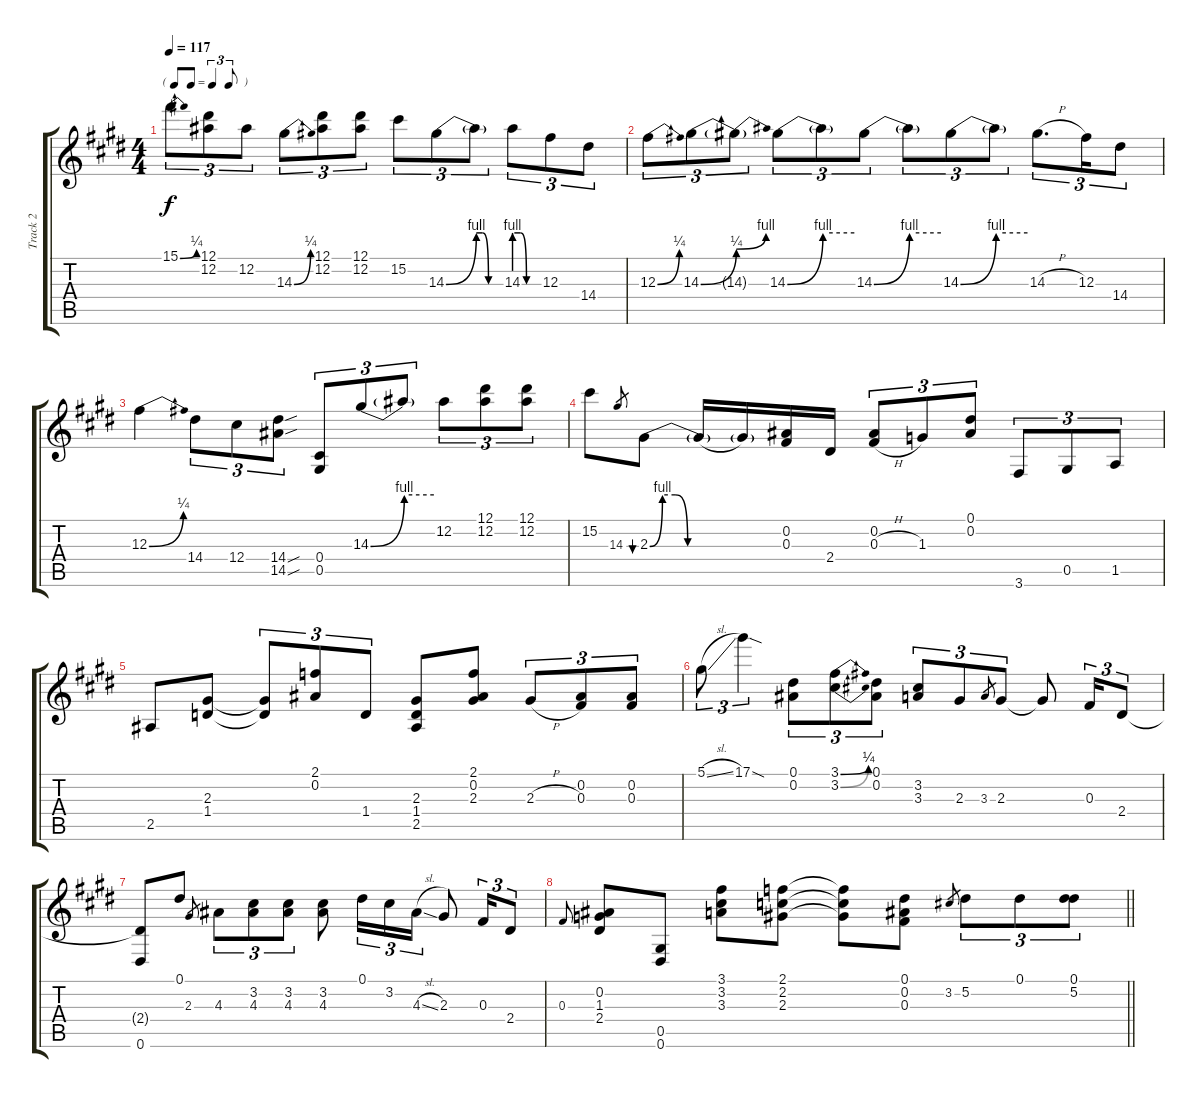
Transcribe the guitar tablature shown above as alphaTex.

\track ("Track 2" "Track 2") {instrument electricguitarjazz}
\staff {score tabs}
\tuning (Eb4 Bb3 Gb3 Db3 Ab2 Eb2) {hide}
\ts (4 4)
\tf triplet8th
\tempo 117
\clef g2
\ks e
15.1{be (bend 0 0 60 1)}.8{tu (3 2) dy f} (12.1 12.2).8{tu (3 2)} 12.2.8{tu (3 2)} 14.3{be (bend 0 0 60 1)}.8{tu (3 2)} (12.1 12.2).8{tu (3 2)} (12.1 12.2).8{tu (3 2)} 15.2.8{tu (3 2)} 14.3{be (bend 0 0 60 4)}.8{tu (3 2)} 14.3{be (custom 0 4 15 4 30 0 60 0) t}.8{tu (3 2)} 14.3{be (custom 0 4 15 4 30 0 60 0)}.8{tu (3 2)} 12.3.8{tu (3 2)} 14.4.8{tu (3 2)} |
12.3{be (bend 0 0 60 1)}.8{tu (3 2)} 14.3{be (bend 0 0 60 1)}.8{tu (3 2)} 14.3{be (bend 0 1 60 4) t}.8{tu (3 2)} 14.3{be (bend 0 0 60 4)}.8{tu (3 2)} 14.3{be (hold 0 4 60 4) t}.8{tu (3 2)} 14.3{be (bend 0 0 60 4)}.8{tu (3 2)} 14.3{be (hold 0 4 60 4) t}.8{tu (3 2)} 14.3{be (bend 0 0 60 4)}.8{tu (3 2)} 14.3{be (hold 0 4 60 4) t}.8{tu (3 2)} 14.3{h}.8{d tu (3 2)} 12.3.16{tu (3 2)} 14.4.8{tu (3 2)} |
12.3{be (bend 0 0 60 1)}.4 14.4.8{tu (3 2)} 12.4.8{tu (3 2)} (14.4{sou} 14.5{sou}).8{tu (3 2)} (0.4 0.5).8{tu (3 2)} 14.3{be (bend 0 0 60 4)}.8{tu (3 2)} 14.3{be (hold 0 4 60 4) t}.8{tu (3 2)} 12.2.8{tu (3 2)} (12.1 12.2).8{tu (3 2)} (12.1 12.2).8{tu (3 2)} |
15.2.8 14.3.8{gr} 2.3{be (custom 0 0 15 4 30 4 45 0 60 0)}.8{bu 120} 2.3{be (hold 0 0 60 0) t}.16 2.3{be (hold 0 0 60 0) t}.16 (0.2 0.3).16 2.4.16 (0.2 0.3{h}).8{tu (3 2)} 1.3.8{tu (3 2)} (0.1 0.2).8{tu (3 2)} 3.6.8{tu (3 2)} 0.5.8{tu (3 2)} 1.5.8{tu (3 2)} |
2.5.8 (2.3 1.4).8 (2.3{t} 1.4{t}).8{tu (3 2)} (2.1 0.2).8{tu (3 2)} 1.4.8{tu (3 2)} (2.3 1.4 2.5).8 (2.1 0.2 2.3).8 2.3{h}.8{tu (3 2)} (0.2 0.3).8{tu (3 2)} (0.2 0.3).8{tu (3 2)} |
5.1{sl}.8{tu (3 2)} 17.1{sod}.4{tu (3 2)} (0.1 0.2).8{tu (3 2)} (3.1{be (bend 0 0 60 1)} 3.2{be (bend 0 0 60 1)}).8{tu (3 2)} (0.1 0.2).8{tu (3 2)} (3.2 3.3).8{tu (3 2)} 2.3.8{tu (3 2)} 3.3.8{gr} 2.3.8{tu (3 2)} 2.3{t}.8 0.3.16{tu (3 2)} 2.4.8{tu (3 2)} |
(2.4{t} 0.6).8 0.1.8 2.3.8{gr} 4.3.8{tu (3 2)} (3.2 4.3).8{tu (3 2)} (3.2 4.3).8{tu (3 2)} (3.2 4.3).8 0.1.16{tu (3 2)} 3.2.16{tu (3 2)} 4.3{sl}.16{tu (3 2)} 2.3.8 0.3.16{tu (3 2)} 2.4.8{tu (3 2)} |
\barLineRight lightlight
0.3.8{gr onbeat} (0.2 1.3 2.4).8 (0.5 0.6).8 (3.1 3.2 3.3).8 (2.1 2.2 2.3).8 (2.1{t} 2.2{t} 2.3{t}).8 (0.1 0.2 0.3).8 3.2.8{gr} 5.2.8{tu (3 2)} 0.1.8{tu (3 2)} (0.1 5.2).8{tu (3 2)}
